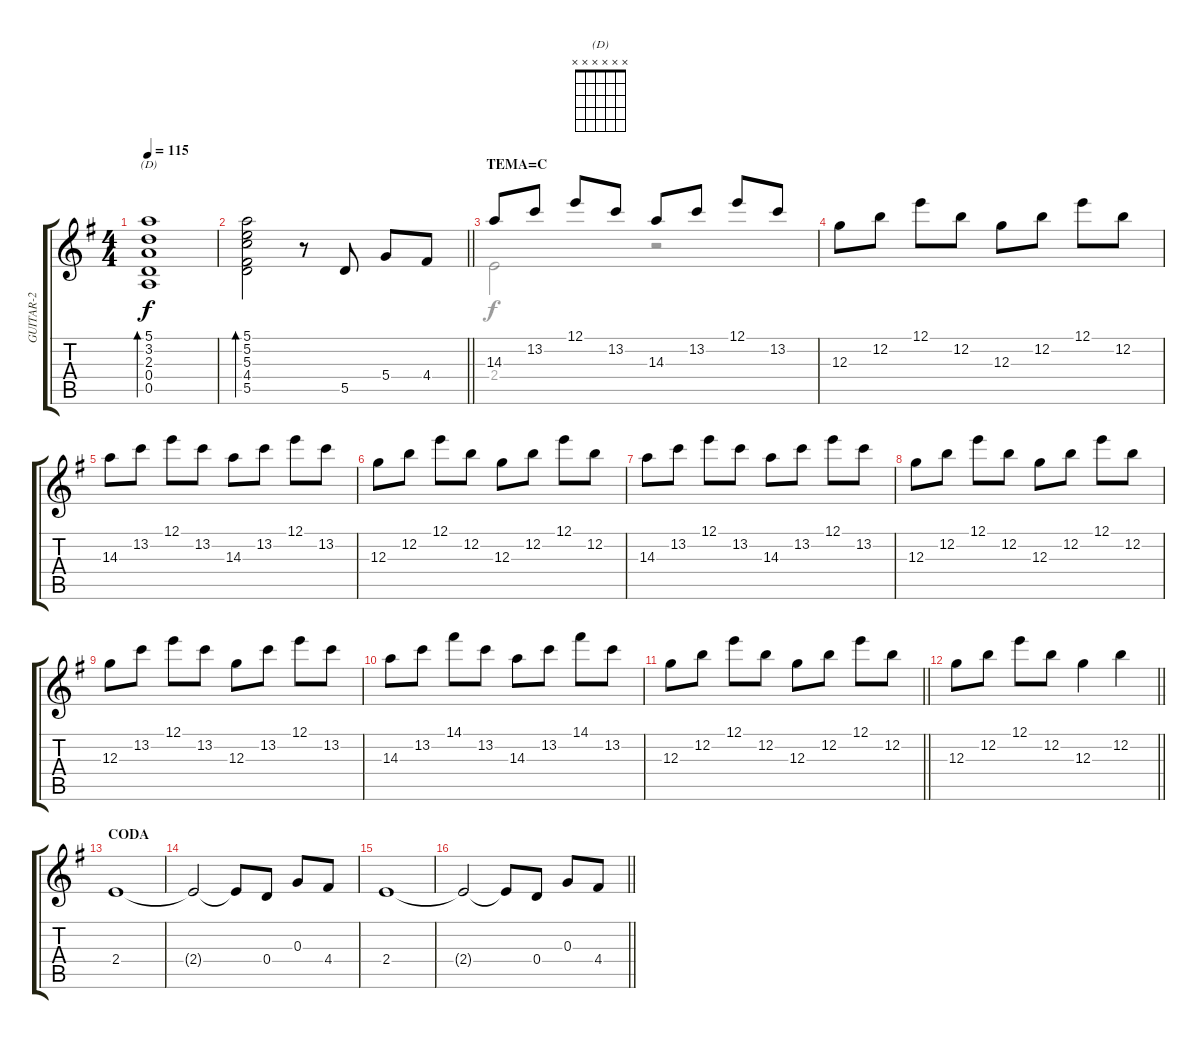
\track ("GUITAR-2" "GUITAR-2") {instrument acousticguitarnylon}
\staff {score tabs}
\tuning (E4 B3 G3 D3 A2 E2) {hide}
\chord ("(D)" x x x x x x)
\voice
\ts (4 4)
\tempo 115
\clef g2
\ks eminor
(5.1 3.2 2.3 0.4 0.5).1{bd 60 ch "(D)" dy f} |
\barLineRight lightlight
(5.1 5.2 5.3 4.4 5.5).2{bd 60} r.8 5.5.8 5.4.8 4.4.8 |
\section ("" "TEMA=C")
14.3.8 13.2.8 12.1.8 13.2.8 14.3.8 13.2.8 12.1.8 13.2.8 |
12.3.8 12.2.8 12.1.8 12.2.8 12.3.8 12.2.8 12.1.8 12.2.8 |
14.3.8 13.2.8 12.1.8 13.2.8 14.3.8 13.2.8 12.1.8 13.2.8 |
12.3.8 12.2.8 12.1.8 12.2.8 12.3.8 12.2.8 12.1.8 12.2.8 |
14.3.8 13.2.8 12.1.8 13.2.8 14.3.8 13.2.8 12.1.8 13.2.8 |
12.3.8 12.2.8 12.1.8 12.2.8 12.3.8 12.2.8 12.1.8 12.2.8 |
12.3.8 13.2.8 12.1.8 13.2.8 12.3.8 13.2.8 12.1.8 13.2.8 |
14.3.8 13.2.8 14.1.8 13.2.8 14.3.8 13.2.8 14.1.8 13.2.8 |
\barLineRight lightlight
12.3.8 12.2.8 12.1.8 12.2.8 12.3.8 12.2.8 12.1.8 12.2.8 |
\section ("" "")
\barLineRight lightlight
12.3.8 12.2.8 12.1.8 12.2.8 12.3.4 12.2.4 |
\section ("" "CODA")
2.4.1 |
2.4{t}.2 2.4{t}.8 0.4.8 0.3.8 4.4.8 |
2.4.1 |
\barLineRight lightlight
2.4{t}.2 2.4{t}.8 0.4.8 0.3.8 4.4.8
\voice
\clef g2
\ottava regular
\simile none
\ks eminor
|
\barLineRight lightlight
|
2.4.2 r.2 |
|
|
|
|
|
|
|
\barLineRight lightlight
|
\barLineRight lightlight
|
|
|
|
\barLineRight lightlight
